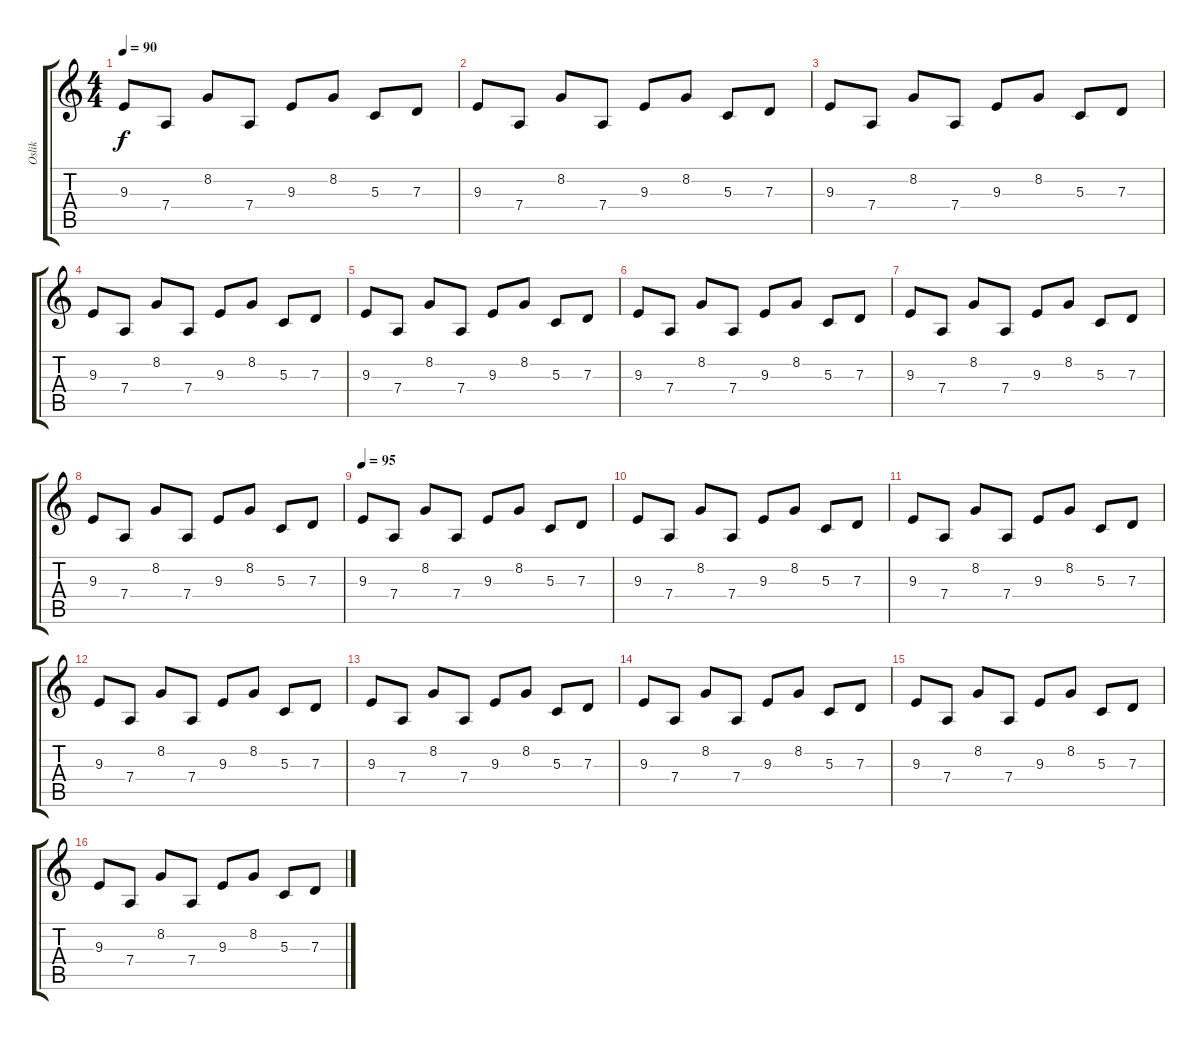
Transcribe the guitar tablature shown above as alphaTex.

\track ("Oslik" "Oslik") {instrument lead2sawtooth}
\staff {score tabs}
\tuning (E4 B3 G3 D3 A2 E2) {hide}
\ts (4 4)
\tempo 90
\clef g2
\ks c
9.3.8{dy f instrument lead2sawtooth} 7.4.8 8.2.8 7.4.8 9.3.8 8.2.8 5.3.8 7.3.8 |
9.3.8 7.4.8 8.2.8 7.4.8 9.3.8 8.2.8 5.3.8 7.3.8 |
9.3.8 7.4.8 8.2.8 7.4.8 9.3.8 8.2.8 5.3.8 7.3.8 |
9.3.8 7.4.8 8.2.8 7.4.8 9.3.8 8.2.8 5.3.8 7.3.8 |
9.3.8 7.4.8 8.2.8 7.4.8 9.3.8 8.2.8 5.3.8 7.3.8 |
9.3.8 7.4.8 8.2.8 7.4.8 9.3.8 8.2.8 5.3.8 7.3.8 |
9.3.8 7.4.8 8.2.8 7.4.8 9.3.8 8.2.8 5.3.8 7.3.8 |
9.3.8 7.4.8 8.2.8 7.4.8 9.3.8 8.2.8 5.3.8 7.3.8 |
\tempo 95
9.3.8 7.4.8 8.2.8 7.4.8 9.3.8 8.2.8 5.3.8 7.3.8 |
9.3.8 7.4.8 8.2.8 7.4.8 9.3.8 8.2.8 5.3.8 7.3.8 |
9.3.8 7.4.8 8.2.8 7.4.8 9.3.8 8.2.8 5.3.8 7.3.8 |
9.3.8 7.4.8 8.2.8 7.4.8 9.3.8 8.2.8 5.3.8 7.3.8 |
9.3.8 7.4.8 8.2.8 7.4.8 9.3.8 8.2.8 5.3.8 7.3.8 |
9.3.8 7.4.8 8.2.8 7.4.8 9.3.8 8.2.8 5.3.8 7.3.8 |
9.3.8 7.4.8 8.2.8 7.4.8 9.3.8 8.2.8 5.3.8 7.3.8 |
9.3.8 7.4.8 8.2.8 7.4.8 9.3.8 8.2.8 5.3.8 7.3.8
